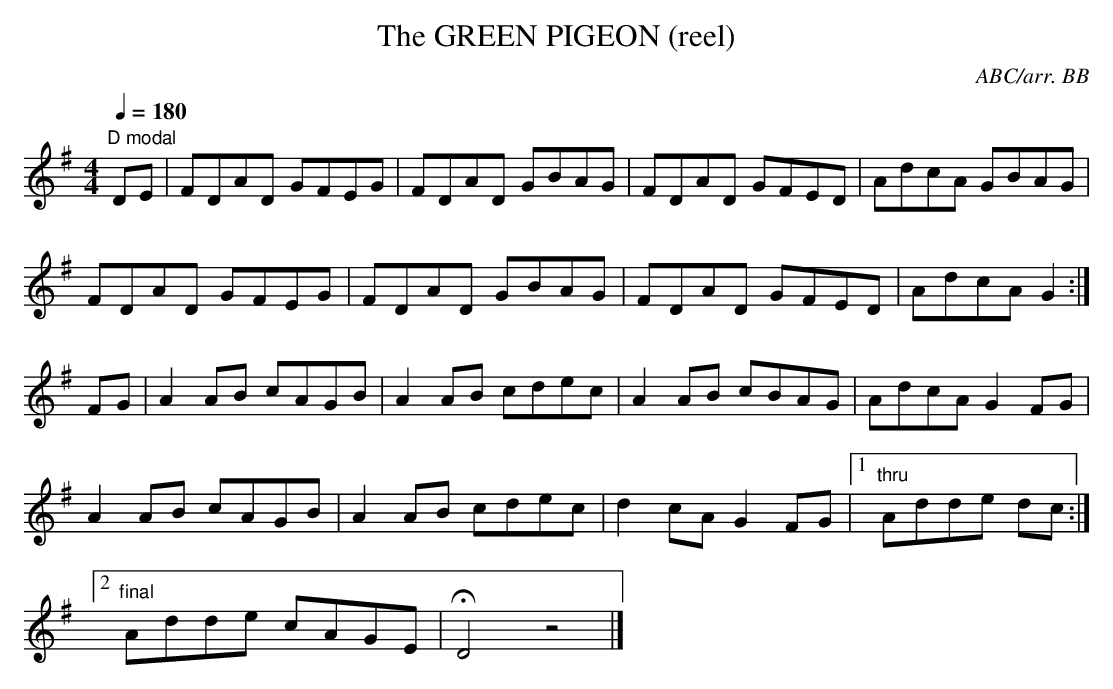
X:1
T:GREEN PIGEON (reel), The
C:ABC/arr. BB
M:4/4
Q:1/4=180
K:G
"D modal"
DE|FDAD GFEG|FDAD GBAG|FDAD GFED|AdcA GBAG|
FDAD GFEG|FDAD GBAG|FDAD GFED|AdcA G2:|
FG|A2AB cAGB|A2AB cdec|A2AB cBAG|AdcA G2FG|
A2AB cAGB|A2AB cdec|d2cA G2FG|1"thru"Adde dc :|
[2 "final"Adde cAGE|HD4z4|]
